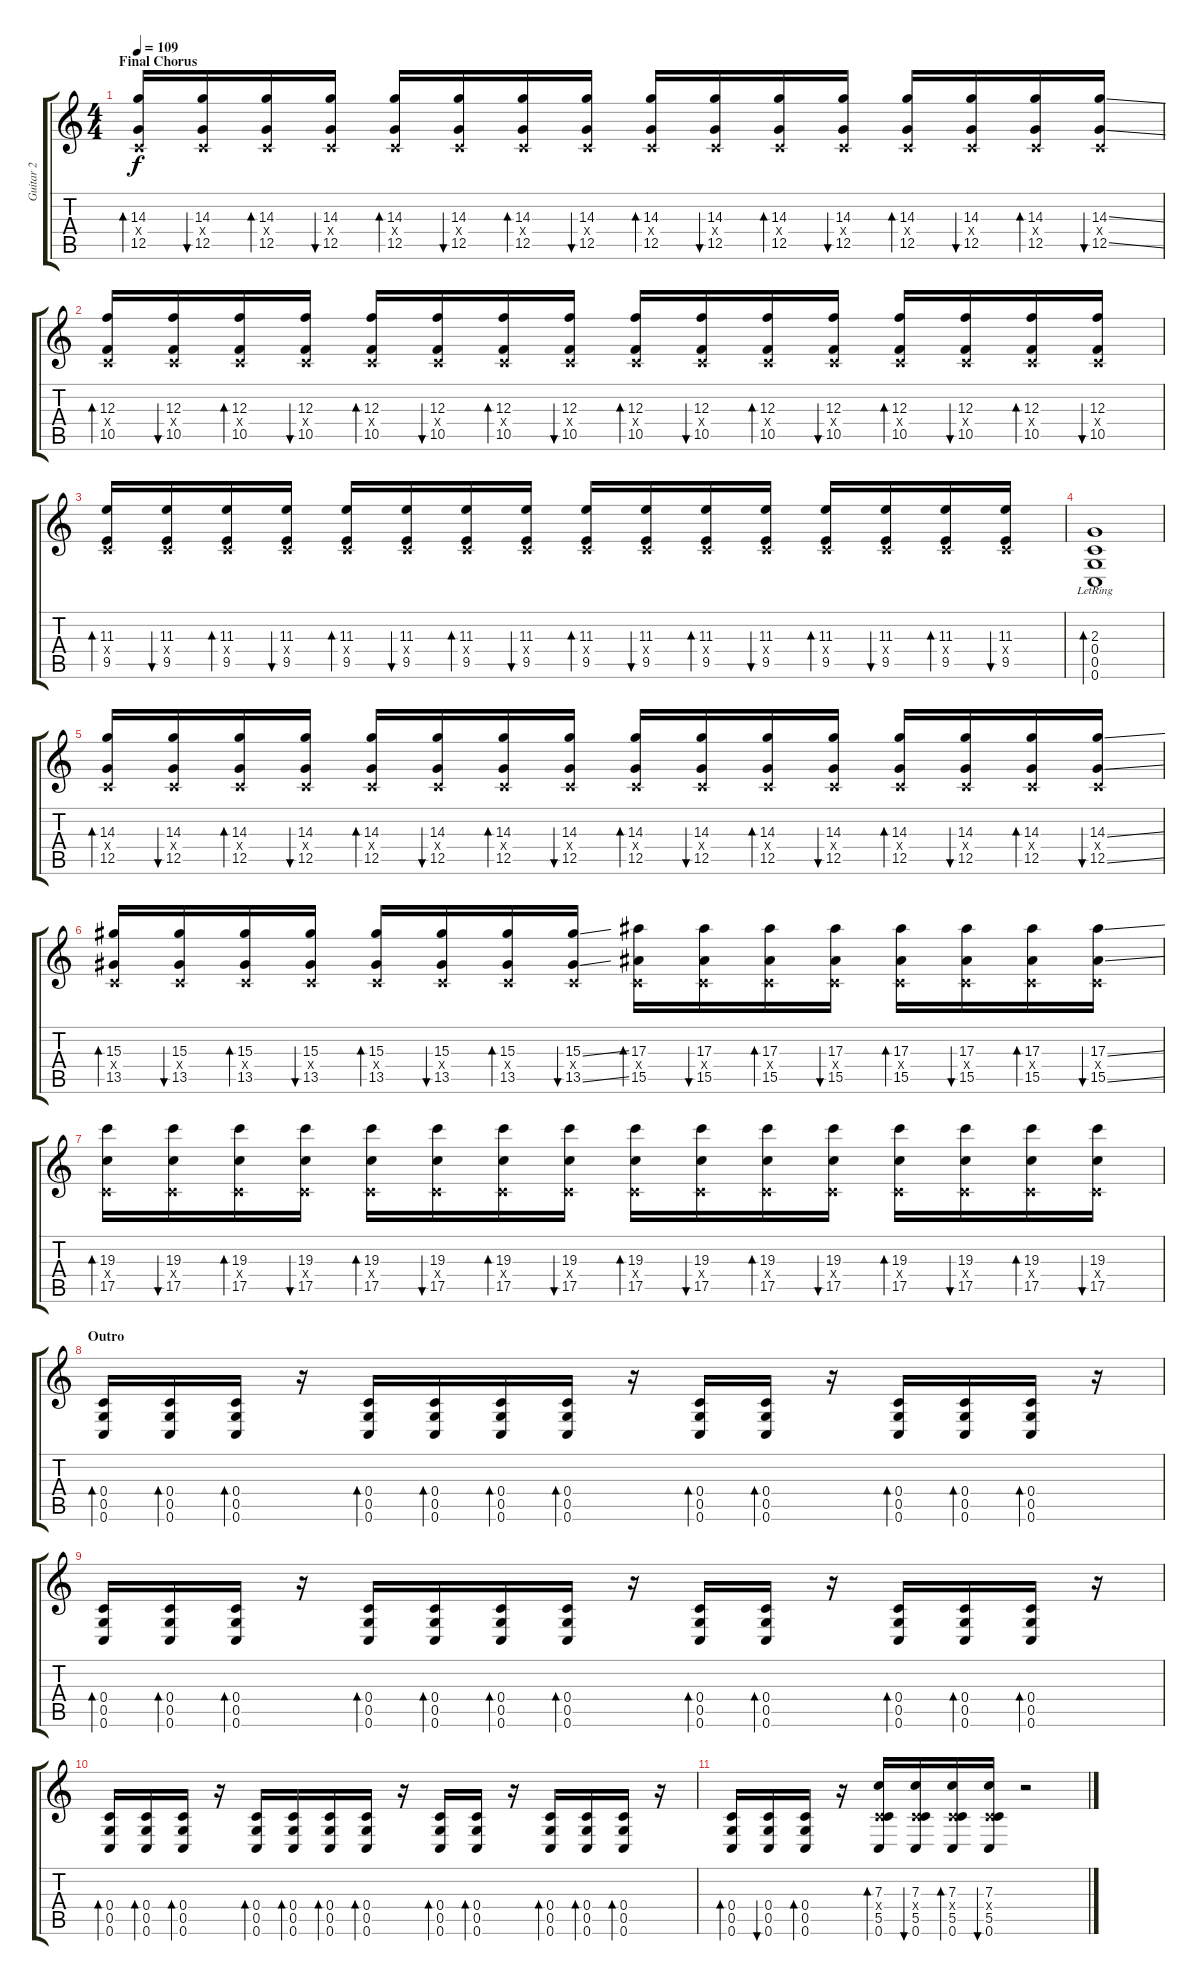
\track ("Guitar 2" "Guitar 2") {instrument distortionguitar}
\staff {score tabs}
\tuning (D4 A3 F3 C3 G2 C2) {hide}
\ts (4 4)
\section ("" "Final Chorus")
\tempo 109
\clef g2
\ks c
(14.3 0.4{x} 12.5).16{bd 120 dy f} (14.3 0.4{x} 12.5).16{bu 120} (14.3 0.4{x} 12.5).16{bd 120} (14.3 0.4{x} 12.5).16{bu 120} (14.3 0.4{x} 12.5).16{bd 120} (14.3 0.4{x} 12.5).16{bu 120} (14.3 0.4{x} 12.5).16{bd 120} (14.3 0.4{x} 12.5).16{bu 120} (14.3 0.4{x} 12.5).16{bd 120} (14.3 0.4{x} 12.5).16{bu 120} (14.3 0.4{x} 12.5).16{bd 120} (14.3 0.4{x} 12.5).16{bu 120} (14.3 0.4{x} 12.5).16{bd 120} (14.3 0.4{x} 12.5).16{bu 120} (14.3 0.4{x} 12.5).16{bd 120} (14.3{ss} 0.4{x} 12.5{ss}).16{bu 120} |
(12.3 0.4{x} 10.5).16{bd 120} (12.3 0.4{x} 10.5).16{bu 120} (12.3 0.4{x} 10.5).16{bd 120} (12.3 0.4{x} 10.5).16{bu 120} (12.3 0.4{x} 10.5).16{bd 120} (12.3 0.4{x} 10.5).16{bu 120} (12.3 0.4{x} 10.5).16{bd 120} (12.3 0.4{x} 10.5).16{bu 120} (12.3 0.4{x} 10.5).16{bd 120} (12.3 0.4{x} 10.5).16{bu 120} (12.3 0.4{x} 10.5).16{bd 120} (12.3 0.4{x} 10.5).16{bu 120} (12.3 0.4{x} 10.5).16{bd 120} (12.3 0.4{x} 10.5).16{bu 120} (12.3 0.4{x} 10.5).16{bd 120} (12.3 0.4{x} 10.5).16{bu 120} |
(11.3 0.4{x} 9.5).16{bd 120} (11.3 0.4{x} 9.5).16{bu 120} (11.3 0.4{x} 9.5).16{bd 120} (11.3 0.4{x} 9.5).16{bu 120} (11.3 0.4{x} 9.5).16{bd 120} (11.3 0.4{x} 9.5).16{bu 120} (11.3 0.4{x} 9.5).16{bd 120} (11.3 0.4{x} 9.5).16{bu 120} (11.3 0.4{x} 9.5).16{bd 120} (11.3 0.4{x} 9.5).16{bu 120} (11.3 0.4{x} 9.5).16{bd 120} (11.3 0.4{x} 9.5).16{bu 120} (11.3 0.4{x} 9.5).16{bd 120} (11.3 0.4{x} 9.5).16{bu 120} (11.3 0.4{x} 9.5).16{bd 120} (11.3 0.4{x} 9.5).16{bu 120} |
(2.3{lr} 0.4{lr} 0.5 0.6{lr}).1{bd 240} |
(14.3 0.4{x} 12.5).16{bd 120} (14.3 0.4{x} 12.5).16{bu 120} (14.3 0.4{x} 12.5).16{bd 120} (14.3 0.4{x} 12.5).16{bu 120} (14.3 0.4{x} 12.5).16{bd 120} (14.3 0.4{x} 12.5).16{bu 120} (14.3 0.4{x} 12.5).16{bd 120} (14.3 0.4{x} 12.5).16{bu 120} (14.3 0.4{x} 12.5).16{bd 120} (14.3 0.4{x} 12.5).16{bu 120} (14.3 0.4{x} 12.5).16{bd 120} (14.3 0.4{x} 12.5).16{bu 120} (14.3 0.4{x} 12.5).16{bd 120} (14.3 0.4{x} 12.5).16{bu 120} (14.3 0.4{x} 12.5).16{bd 120} (14.3{ss} 0.4{x} 12.5{ss}).16{bu 120} |
(15.3 0.4{x} 13.5).16{bd 120} (15.3 0.4{x} 13.5).16{bu 120} (15.3 0.4{x} 13.5).16{bd 120} (15.3 0.4{x} 13.5).16{bu 120} (15.3 0.4{x} 13.5).16{bd 120} (15.3 0.4{x} 13.5).16{bu 120} (15.3 0.4{x} 13.5).16{bd 120} (15.3{ss} 0.4{x} 13.5{ss}).16{bu 120} (17.3 0.4{x} 15.5).16{bd 120} (17.3 0.4{x} 15.5).16{bu 120} (17.3 0.4{x} 15.5).16{bd 120} (17.3 0.4{x} 15.5).16{bu 120} (17.3 0.4{x} 15.5).16{bd 120} (17.3 0.4{x} 15.5).16{bu 120} (17.3 0.4{x} 15.5).16{bd 120} (17.3{ss} 0.4{x} 15.5{ss}).16{bu 120} |
(19.3 0.4{x} 17.5).16{bd 120} (19.3 0.4{x} 17.5).16{bu 120} (19.3 0.4{x} 17.5).16{bd 120} (19.3 0.4{x} 17.5).16{bu 120} (19.3 0.4{x} 17.5).16{bd 120} (19.3 0.4{x} 17.5).16{bu 120} (19.3 0.4{x} 17.5).16{bd 120} (19.3 0.4{x} 17.5).16{bu 120} (19.3 0.4{x} 17.5).16{bd 120} (19.3 0.4{x} 17.5).16{bu 120} (19.3 0.4{x} 17.5).16{bd 120} (19.3 0.4{x} 17.5).16{bu 120} (19.3 0.4{x} 17.5).16{bd 120} (19.3 0.4{x} 17.5).16{bu 120} (19.3 0.4{x} 17.5).16{bd 120} (19.3 0.4{x} 17.5).16{bu 120} |
\section ("" "Outro")
(0.4 0.5 0.6).16{bd 240} (0.4 0.5 0.6).16{bd 240} (0.4 0.5 0.6).16{bd 240} r.16 (0.4 0.5 0.6).16{bd 240} (0.4 0.5 0.6).16{bd 240} (0.4 0.5 0.6).16{bd 240} (0.4 0.5 0.6).16{bd 240} r.16 (0.4 0.5 0.6).16{bd 240} (0.4 0.5 0.6).16{bd 240} r.16 (0.4 0.5 0.6).16{bd 240} (0.4 0.5 0.6).16{bd 240} (0.4 0.5 0.6).16{bd 240} r.16 |
(0.4 0.5 0.6).16{bd 240} (0.4 0.5 0.6).16{bd 240} (0.4 0.5 0.6).16{bd 240} r.16 (0.4 0.5 0.6).16{bd 240} (0.4 0.5 0.6).16{bd 240} (0.4 0.5 0.6).16{bd 240} (0.4 0.5 0.6).16{bd 240} r.16 (0.4 0.5 0.6).16{bd 240} (0.4 0.5 0.6).16{bd 240} r.16 (0.4 0.5 0.6).16{bd 240} (0.4 0.5 0.6).16{bd 240} (0.4 0.5 0.6).16{bd 240} r.16 |
(0.4 0.5 0.6).16{bd 240} (0.4 0.5 0.6).16{bd 240} (0.4 0.5 0.6).16{bd 240} r.16 (0.4 0.5 0.6).16{bd 240} (0.4 0.5 0.6).16{bd 240} (0.4 0.5 0.6).16{bd 240} (0.4 0.5 0.6).16{bd 240} r.16 (0.4 0.5 0.6).16{bd 240} (0.4 0.5 0.6).16{bd 240} r.16 (0.4 0.5 0.6).16{bd 240} (0.4 0.5 0.6).16{bd 240} (0.4 0.5 0.6).16{bd 240} r.16 |
(0.4 0.5 0.6).16{bd 240} (0.4 0.5 0.6).16{bu 240} (0.4 0.5 0.6).16{bd 240} r.16 (7.3 0.4{x} 5.5 0.6).16{bd 240} (7.3 0.4{x} 5.5 0.6).16{bu 240} (7.3 0.4{x} 5.5 0.6).16{bd 240} (7.3 0.4{x} 5.5 0.6).16{bu 240} r.2
